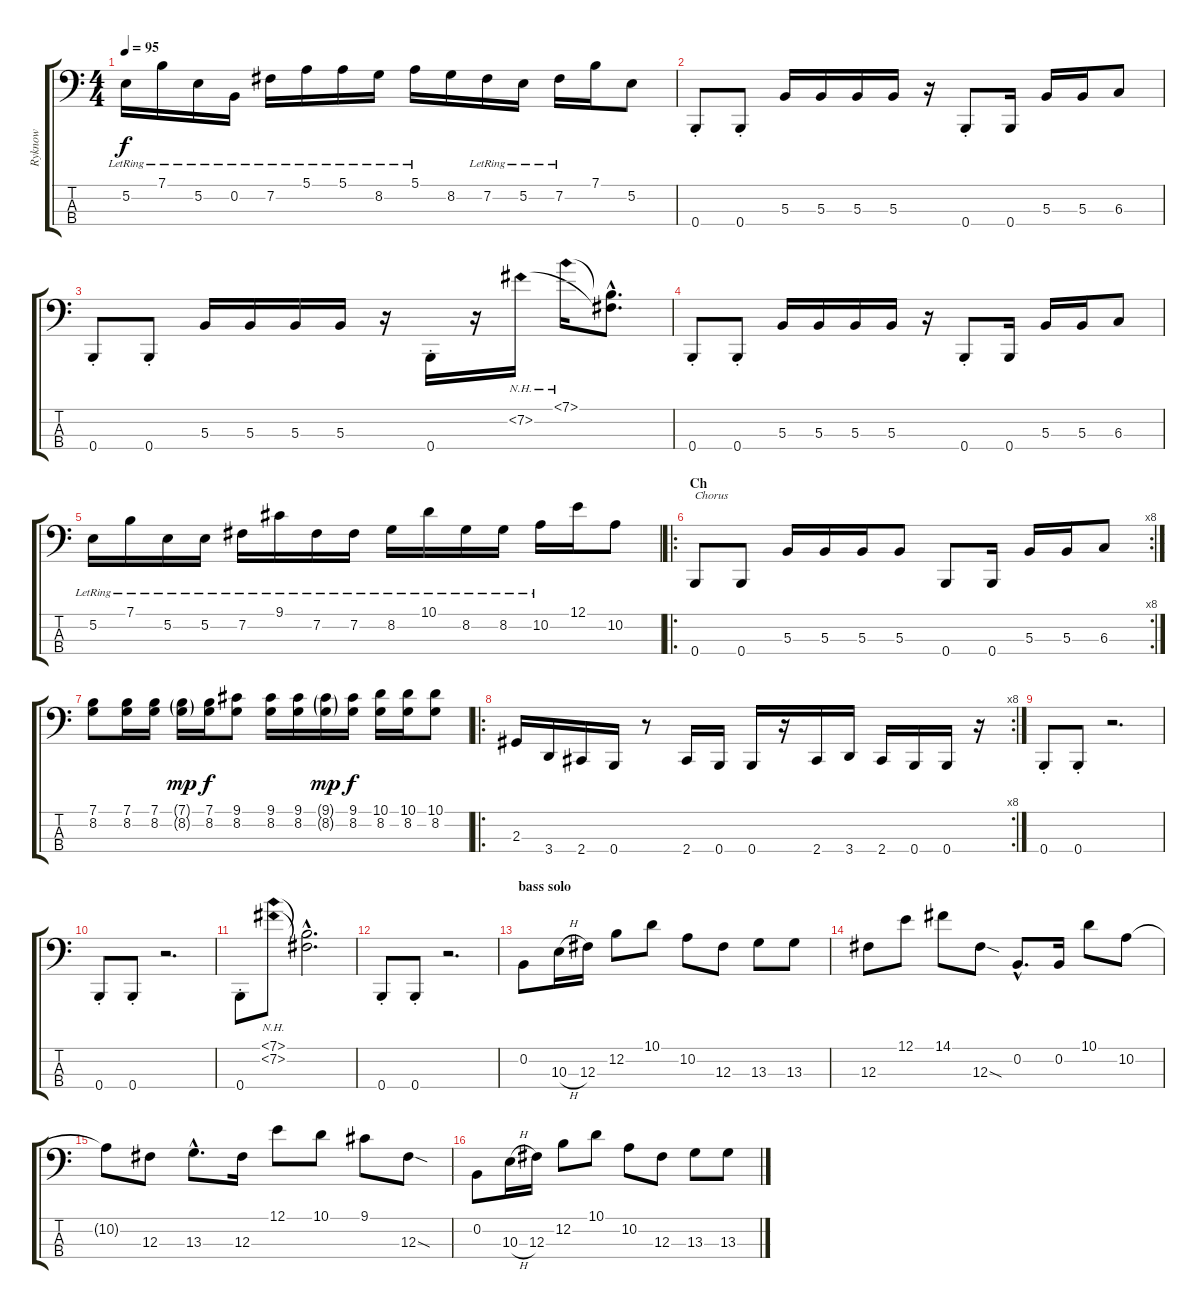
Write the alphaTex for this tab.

\track ("Ryknow" "Ryknow") {instrument electricbassfinger}
\staff {score tabs}
\tuning (E2 B1 Gb1 B0) {hide}
\ts (4 4)
\tempo 95
\clef f4
\ks c
5.2{lr}.16{dy f} 7.1{lr}.16 5.2{lr}.16 0.2{lr}.16 7.2{lr}.16 5.1{lr}.16 5.1{lr}.16 8.2{lr}.16 5.1{lr}.16 8.2.16 7.2{lr}.16 5.2{lr}.16 7.2{lr}.16 7.1.16 5.2.8 |
0.4{st}.8 0.4{st}.8 5.3.16 5.3.16 5.3.16 5.3.16 r.16 0.4{st}.8 0.4.16 5.3.16 5.3.16 6.3.8 |
0.4{st}.8 0.4{st}.8 5.3.16 5.3.16 5.3.16 5.3.16 r.16 0.4{st}.16 r.16 7.2{nh}.16 7.1{nh}.16 (7.1{hac t} 7.2{hac t}).8{d} |
0.4{st}.8 0.4{st}.8 5.3.16 5.3.16 5.3.16 5.3.16 r.16 0.4{st}.8 0.4.16 5.3.16 5.3.16 6.3.8 |
5.2{lr}.16 7.1{lr}.16 5.2{lr}.16 5.2{lr}.16 7.2{lr}.16 9.1{lr}.16 7.2{lr}.16 7.2{lr}.16 8.2{lr}.16 10.1{lr}.16 8.2{lr}.16 8.2{lr}.16 10.2{lr}.16 12.1.16 10.2.8 |
\ro
\rc 8
\section ("" "Ch")
0.4.8{txt "Chorus"} 0.4.8 5.3.16 5.3.16 5.3.16 5.3.8 0.4.8 0.4.16 5.3.16 5.3.16 6.3.8 |
(7.1 8.2).8 (7.1 8.2).16 (7.1 8.2).16 (7.1{g} 8.2{g}).16{dy mp} (7.1 8.2).16{dy f} (9.1 8.2).8 (9.1 8.2).16 (9.1 8.2).16 (9.1{g} 8.2{g}).16{dy mp} (9.1 8.2).16{dy f} (10.1 8.2).16 (10.1 8.2).16 (10.1 8.2).8 |
\ro
\rc 8
2.3.16 3.4.16 2.4.16 0.4.16 r.8 2.4.16 0.4.16 0.4.16 r.16 2.4.16 3.4.16 2.4.16 0.4.16 0.4.16 r.16 |
0.4{st}.8 0.4{st}.8 r.2{d} |
0.4{st}.8 0.4{st}.8 r.2{d} |
0.4{st}.8 (7.1{nh} 7.2{nh}).8 (7.1{hac t} 7.2{hac t}).2{d} |
0.4{st}.8 0.4{st}.8 r.2{d} |
\section ("" "bass solo")
0.2.8 10.3{h}.16 12.3.16 12.2.8 10.1.8 10.2.8 12.3.8 13.3.8 13.3.8 |
12.3.8 12.1.8 14.1.8 12.3{sod}.8 0.2{hac}.8{d} 0.2.16 10.1.8 10.2.8 |
10.2{t}.8 12.3.8 13.3{hac}.8{d} 12.3.16 12.1.8 10.1.8 9.1.8 12.3{sod}.8 |
0.2.8 10.3{h}.16 12.3.16 12.2.8 10.1.8 10.2.8 12.3.8 13.3.8 13.3.8
